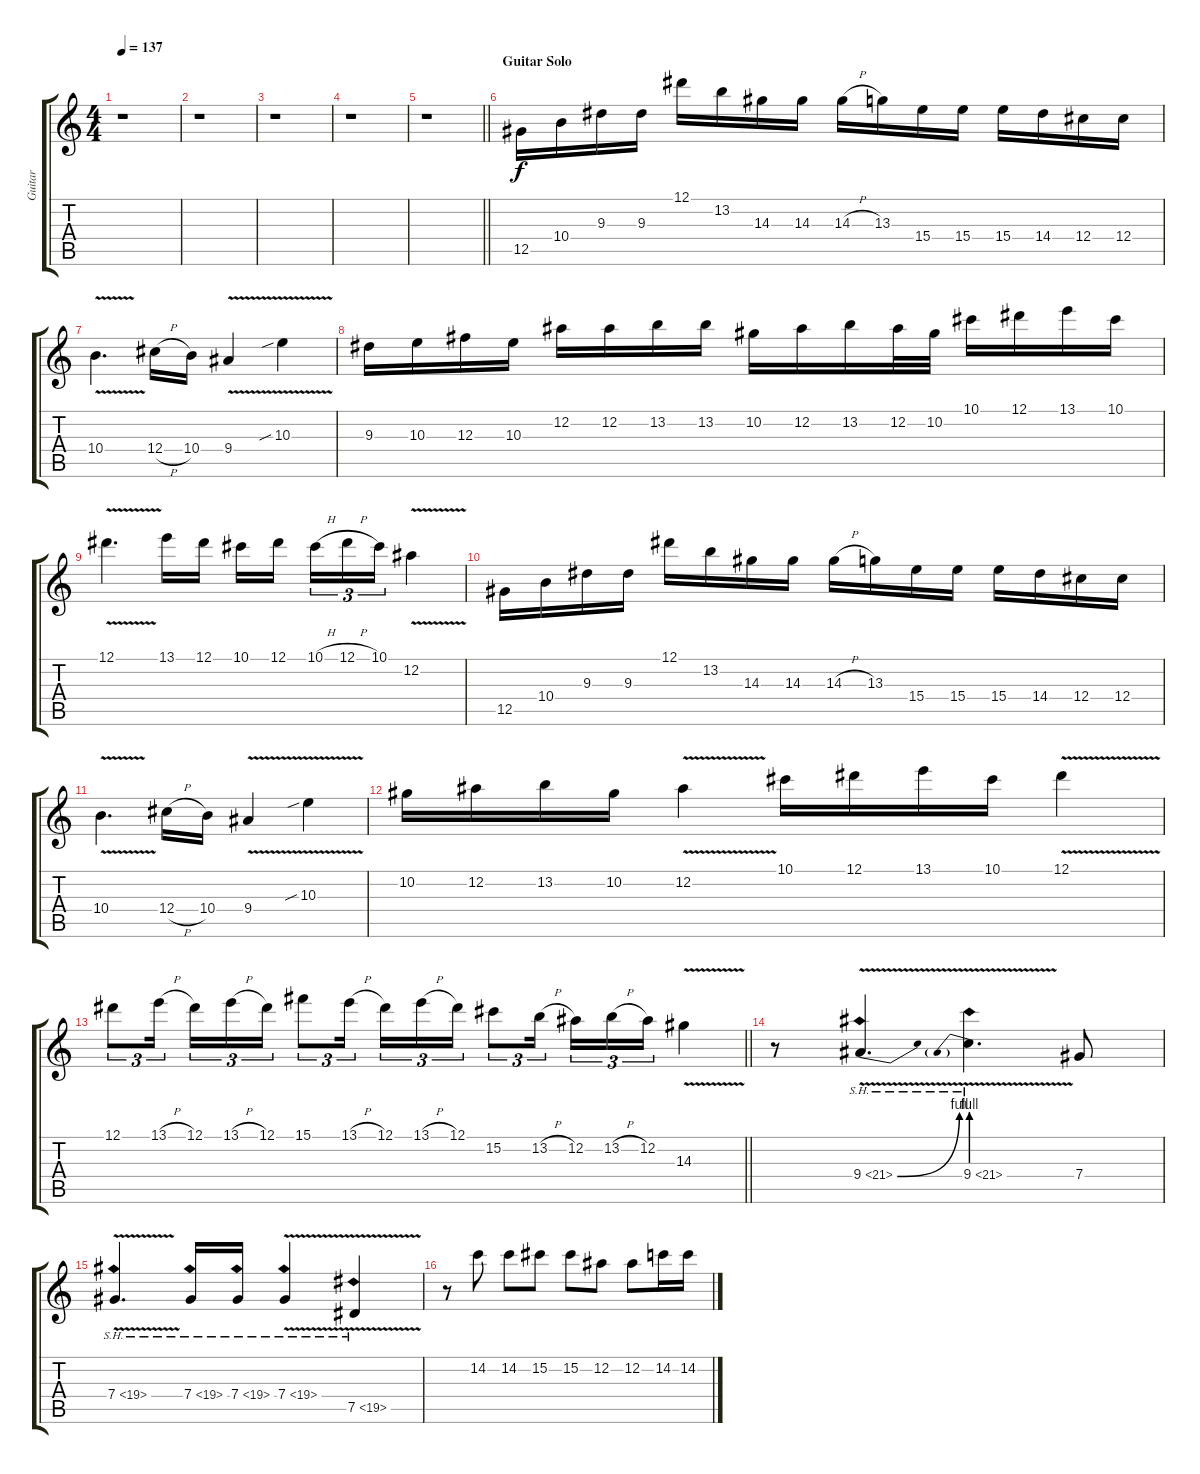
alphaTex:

\track ("Guitar" "Guitar") {instrument distortionguitar}
\staff {score tabs}
\tuning (Eb4 Bb3 Gb3 Db3 Ab2 Eb2) {hide}
\ts (4 4)
\tempo 137
\clef g2
\ks c
r.1{dy f} |
r.1 |
r.1 |
r.1 |
\barLineRight lightlight
r.1 |
\section ("" "Guitar Solo")
12.5.16{volume 16} 10.4.16 9.3.16 9.3.16 12.1.16 13.2.16 14.3.16 14.3.16 14.3{h}.16 13.3.16 15.4.16 15.4.16 15.4.16 14.4.16 12.4.16 12.4.16 |
10.4{v}.4{d} 12.4{h}.16 10.4.16 9.4{v}.4 10.3{v sib}.4 |
9.3.16 10.3.16 12.3.16 10.3.16 12.2.16 12.2.16 13.2.16 13.2.16 10.2.16 12.2.16 13.2.16 12.2.32 10.2.32 10.1.16 12.1.16 13.1.16 10.1.16 |
12.1{v}.4{d} 13.1.16 12.1.16 10.1.16 12.1.16 10.1{h}.16{tu (3 2)} 12.1{h}.16{tu (3 2)} 10.1.16{tu (3 2)} 12.2{v}.4 |
12.5.16 10.4.16 9.3.16 9.3.16 12.1.16 13.2.16 14.3.16 14.3.16 14.3{h}.16 13.3.16 15.4.16 15.4.16 15.4.16 14.4.16 12.4.16 12.4.16 |
10.4{v}.4{d} 12.4{h}.16 10.4.16 9.4{v}.4 10.3{v sib}.4 |
10.2.16 12.2.16 13.2.16 10.2.16 12.2{v}.4 10.1.16 12.1.16 13.1.16 10.1.16 12.1{v}.4 |
\barLineRight lightlight
12.1.8{tu (3 2)} 13.1{h}.16{tu (3 2)} 12.1.16{tu (3 2)} 13.1{h}.16{tu (3 2)} 12.1.16{tu (3 2)} 15.1.8{tu (3 2)} 13.1{h}.16{tu (3 2)} 12.1.16{tu (3 2)} 13.1{h}.16{tu (3 2)} 12.1.16{tu (3 2)} 15.2.8{tu (3 2)} 13.2{h}.16{tu (3 2)} 12.2.16{tu (3 2)} 13.2{h}.16{tu (3 2)} 12.2.16{tu (3 2)} 14.3{v}.4 |
\section ("" "")
r.8 9.4{be (bend 0 0 60 4) sh 12 v}.4{d} 9.4{be (prebend 0 4 60 4) sh 12 v}.4{d} 7.4.8 |
7.4{sh 12 v}.4{d} 7.4{sh 12}.16 7.4{sh 12}.16 7.4{sh 12 v}.4 7.5{sh 12 v}.4 |
r.8 14.2.8 14.2.8 15.2.8 15.2.8 12.2.8 12.2.8 14.2.16 14.2.16
